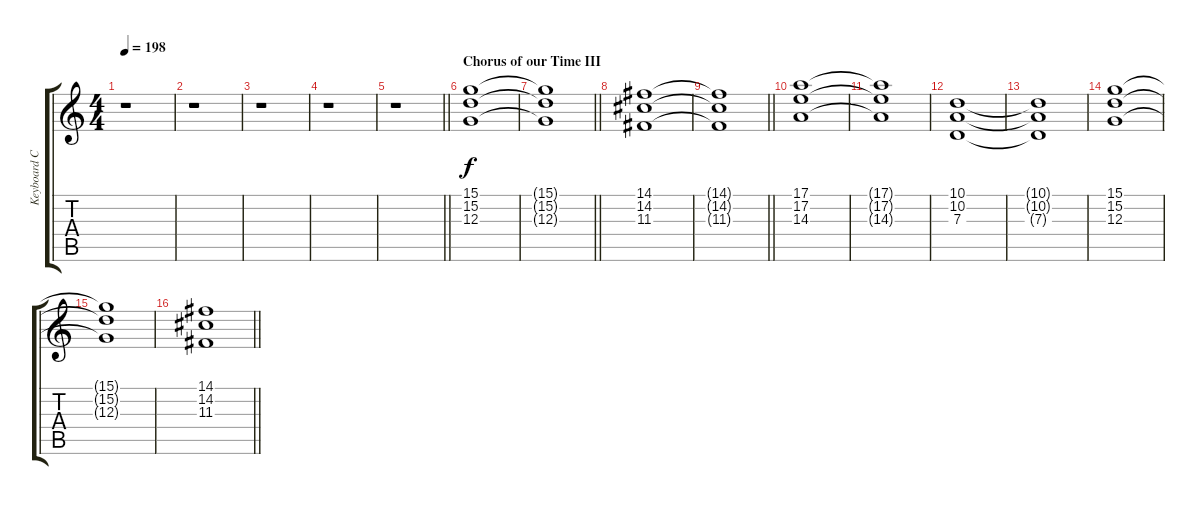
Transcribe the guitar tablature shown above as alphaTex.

\track ("Keyboard Chord" "Keyboard C") {instrument stringensemble1}
\staff {score tabs}
\tuning (E4 B3 G3 D3 A2 E2) {hide}
\ts (4 4)
\tempo 198
\clef g2
\ks c
r.1{dy fff} |
r.1 |
r.1 |
r.1 |
\barLineRight lightlight
r.1 |
\section ("" "Chorus of our Time III")
(15.1 15.2 12.3).1{dy f} |
\barLineRight lightlight
(15.1{t} 15.2{t} 12.3{t}).1 |
(14.1 14.2 11.3).1 |
\barLineRight lightlight
(14.1{t} 14.2{t} 11.3{t}).1 |
(17.1 17.2 14.3).1 |
(17.1{t} 17.2{t} 14.3{t}).1 |
(10.1 10.2 7.3).1 |
(10.1{t} 10.2{t} 7.3{t}).1 |
(15.1 15.2 12.3).1 |
(15.1{t} 15.2{t} 12.3{t}).1 |
\barLineRight lightlight
(14.1 14.2 11.3).1
